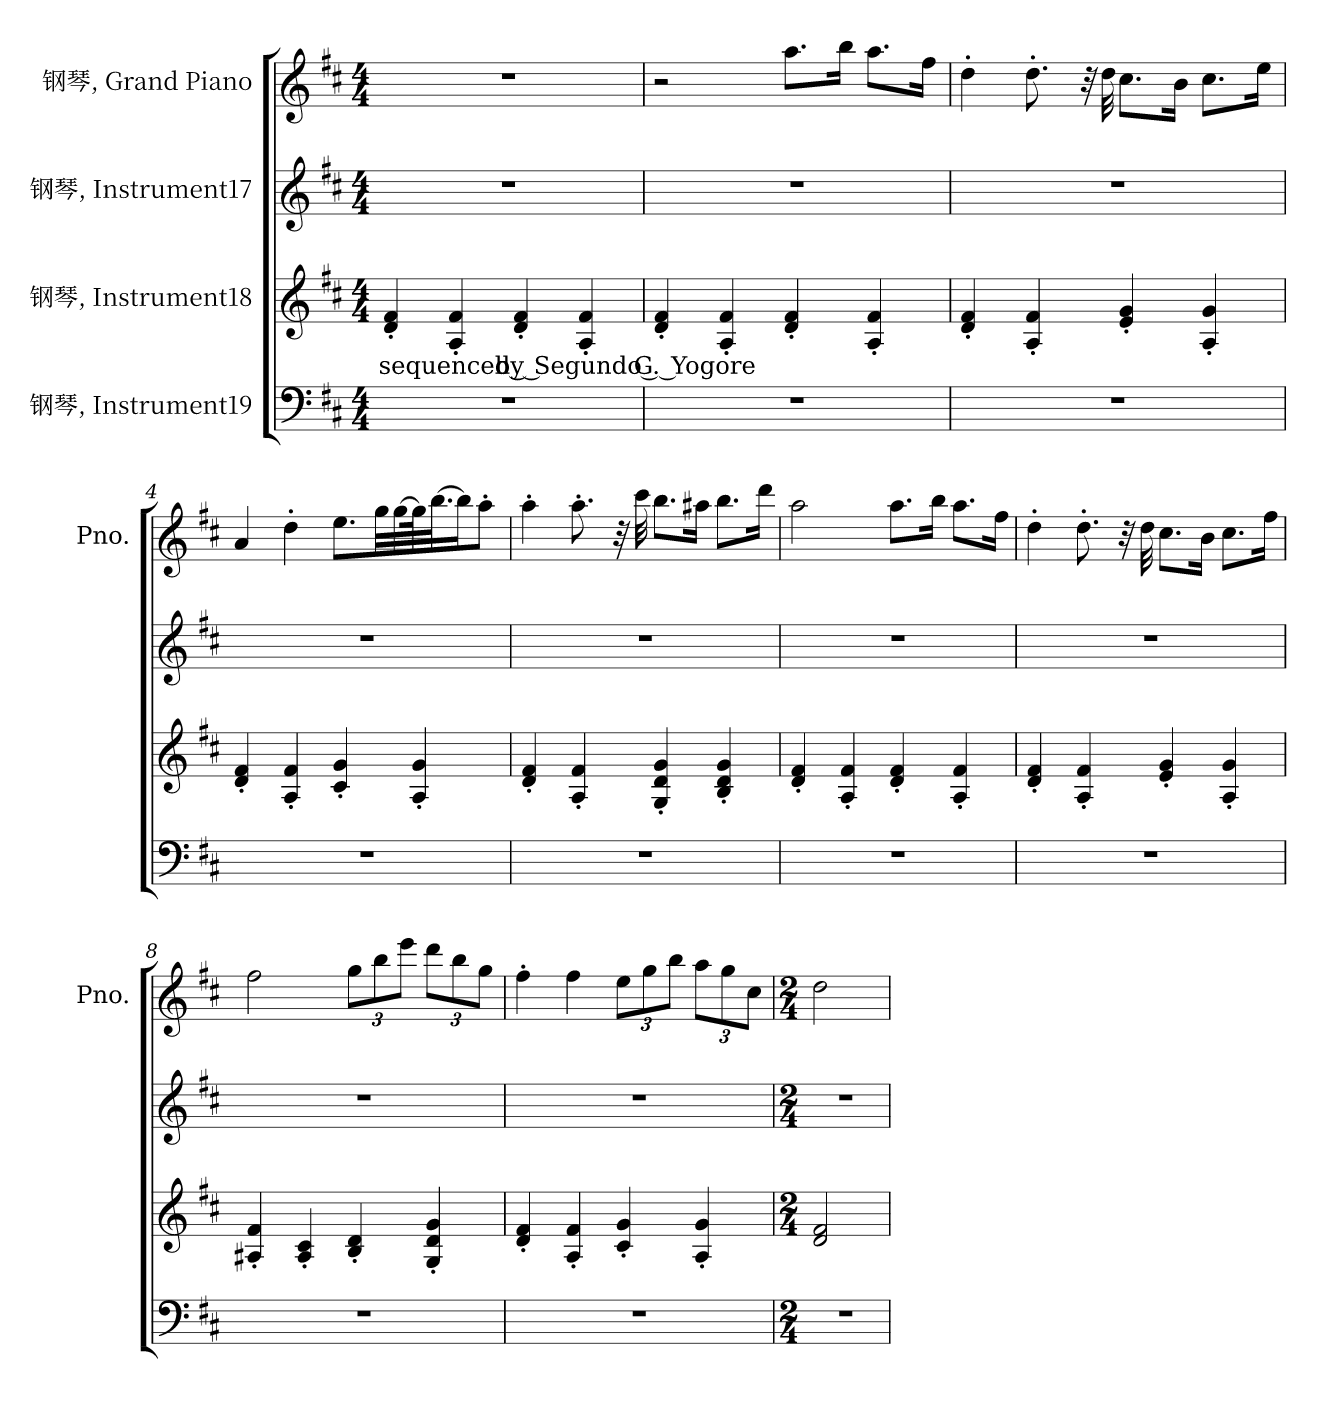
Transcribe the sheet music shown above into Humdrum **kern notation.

**kern	**kern	**text	**kern	**kern
*part4	*part3	*part3	*part2	*part1
*staff4	*staff3	*staff3	*staff2	*staff1
*I"钢琴, Instrument19	*I"钢琴, Instrument18	*	*I"钢琴, Instrument17	*I"钢琴, Grand Piano
*	*	*	*	*I'Pno.
*clefF4	*clefG2	*	*clefG2	*clefG2
*k[f#c#]	*k[f#c#]	*	*k[f#c#]	*k[f#c#]
*M4/4	*M4/4	*	*M4/4	*M4/4
*MM138	*MM138	*	*MM138	*MM138
=1	=1	=1	=1	=1
1r	4d/' 4f#/'	sequenced by Segundo G. Yogore	1r	1r
.	4A/' 4f#/'	.	.	.
.	4d/' 4f#/'	.	.	.
.	4A/' 4f#/'	.	.	.
=2	=2	=2	=2	=2
1r	4d/' 4f#/'	.	1r	2r
.	4A/' 4f#/'	.	.	.
.	4d/' 4f#/'	.	.	8.aa\L
.	.	.	.	16bb\Jk
.	4A/' 4f#/'	.	.	8.aa\L
.	.	.	.	16ff#\Jk
!!LO:LB:g=z
=3	=3	=3	=3	=3
1r	4d/' 4f#/'	.	1r	4dd'\
.	4A/' 4f#/'	.	.	8.dd'\
.	.	.	.	32r
.	.	.	.	32dd\
.	4e/' 4g/'	.	.	8.cc#\L
.	.	.	.	16b\Jk
.	4A/' 4g/'	.	.	8.cc#\L
.	.	.	.	16ee\Jk
=4	=4	=4	=4	=4
1r	4d/' 4f#/'	.	1r	4a/
.	4A/' 4f#/'	.	.	4dd'\
.	4c#/' 4g/'	.	.	8.ee\L
.	.	.	.	32gg\LL
.	.	.	.	[32gg\
.	4A/' 4g/'	.	.	64gg\K]
.	.	.	.	[32.bb\J
.	.	.	.	16bb\J]
.	.	.	.	8aa'\J
=5	=5	=5	=5	=5
1r	4d/' 4f#/'	.	1r	4aa'\
.	4A/' 4f#/'	.	.	8.aa'\
.	.	.	.	32r
.	.	.	.	32ccc#\
.	4G/' 4d/' 4g/'	.	.	8.bb\L
.	.	.	.	16aa#X\Jk
.	4B/' 4d/' 4g/'	.	.	8.bb\L
.	.	.	.	16ddd\Jk
=6	=6	=6	=6	=6
1r	4d/' 4f#/'	.	1r	2aa\
.	4A/' 4f#/'	.	.	.
.	4d/' 4f#/'	.	.	8.aa\L
.	.	.	.	16bb\Jk
.	4A/' 4f#/'	.	.	8.aa\L
.	.	.	.	16ff#\Jk
!!LO:LB:g=z
=7	=7	=7	=7	=7
1r	4d/' 4f#/'	.	1r	4dd'\
.	4A/' 4f#/'	.	.	8.dd'\
.	.	.	.	32r
.	.	.	.	32dd\
.	4e/' 4g/'	.	.	8.cc#\L
.	.	.	.	16b\Jk
.	4A/' 4g/'	.	.	8.cc#\L
.	.	.	.	16ff#\Jk
=8	=8	=8	=8	=8
1r	4A#X/' 4f#/'	.	1r	2ff#\
.	4A#/' 4c#/'	.	.	.
*	*	*	*	*Xbrackettup
.	4B/' 4d/'	.	.	12gg\L
.	.	.	.	12bb\
.	.	.	.	12eee\J
.	4G/' 4d/' 4g/'	.	.	12ddd\L
.	.	.	.	12bb\
.	.	.	.	12gg\J
=9	=9	=9	=9	=9
1r	4d/' 4f#/'	.	1r	4ff#'\
.	4A/' 4f#/'	.	.	4ff#\
.	4c#/' 4g/'	.	.	12ee\L
.	.	.	.	12gg\
.	.	.	.	12bb\J
.	4A/' 4g/'	.	.	12aa\L
.	.	.	.	12gg\
.	.	.	.	12cc#\J
=10	=10	=10	=10	=10
*M2/4	*M2/4	*	*M2/4	*M2/4
2r	2d/ 2f#/	.	2r	2dd\
=	=	=	=	=
*-	*-	*-	*-	*-
